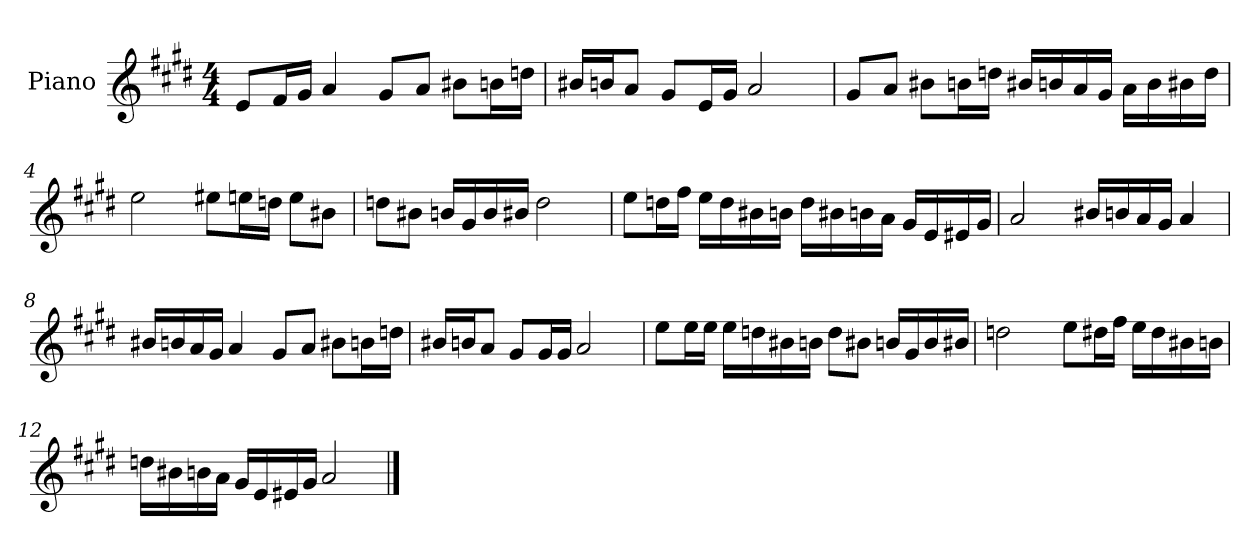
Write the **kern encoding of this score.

**kern
*part1
*staff1
*I"Piano
*I'P-no
*clefG2
*k[f#c#g#d#]
*M4/4
*MM90
=1
8e/L
16f#/L
16g#/JJ
4a/
8g#/L
8a/J
8b#X\L
16bn\L
16ddn\JJ
=2
16b#X/LL
16bn/J
8a/J
8g#/L
16e/L
16g#/JJ
2a/
=3
8g#/L
8a/J
8b#X\L
16bn\L
16ddn\JJ
16b#X/LL
16bn/
16a/
16g#/JJ
16a\LL
16b\
16b#X\
16dd\JJ
!!LO:LB:g=z
=4
2ee\
8ee#X\L
16een\L
16ddn\JJ
8ee\L
8b#X\J
=5
8ddn\L
8b#X\J
16bn/LL
16g#/
16b/
16b#X/JJ
2dd\
=6
8ee\L
16ddn\L
16ff#\JJ
16ee\LL
16dd\
16b#X\
16bn\JJ
16dd\LL
16b#X\
16bn\
16a\JJ
16g#/LL
16e/
16e#X/
16g#/JJ
!!LO:LB:g=z
=7
2a/
16b#X/LL
16bn/
16a/
16g#/JJ
4a/
=8
16b#X/LL
16bn/
16a/
16g#/JJ
4a/
8g#/L
8a/J
8b#X\L
16bn\L
16ddn\JJ
=9
16b#X/LL
16bn/J
8a/J
8g#/L
16g#/L
16g#/JJ
2a/
!!LO:LB:g=z
=10
8ee\L
16ee\L
16ee\JJ
16ee\LL
16ddn\
16b#X\
16bn\JJ
8dd\L
8b#X\J
16bn/LL
16g#/
16b/
16b#X/JJ
=11
2ddn\
8ee\L
16dd#X\L
16ff#\JJ
16ee\LL
16dd#\
16b#X\
16bn\JJ
=12
16ddn\LL
16b#X\
16bn\
16a\JJ
16g#/LL
16e/
16e#X/
16g#/JJ
2a/
==
*-
